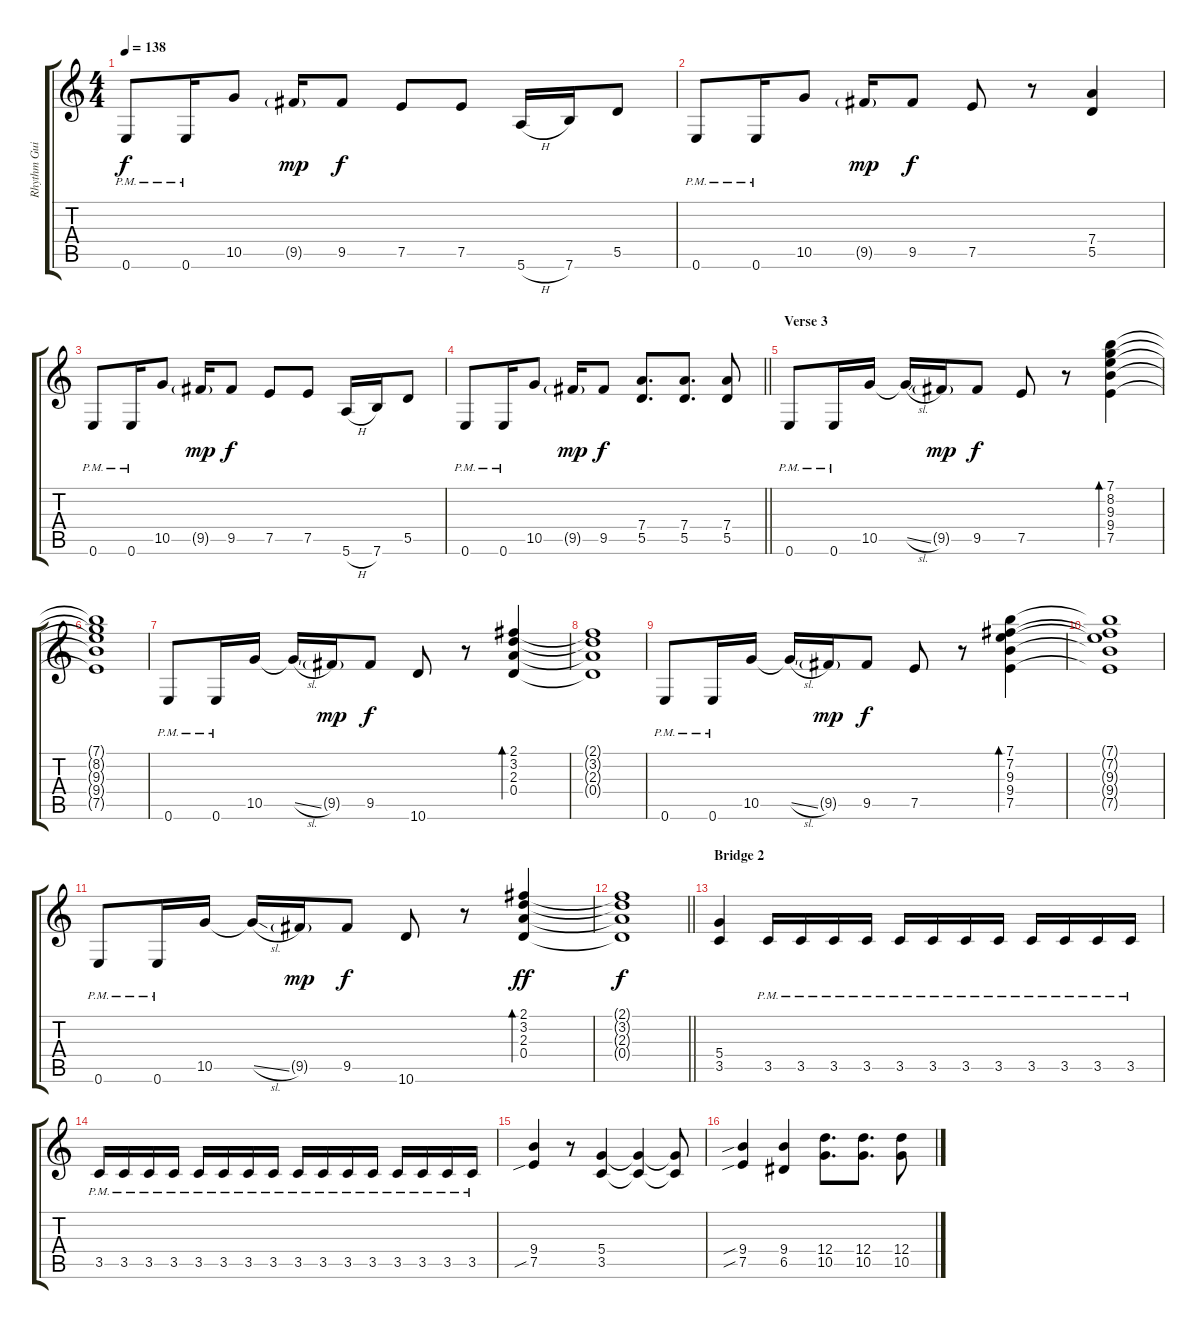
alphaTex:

\track ("Rhythm Guitar R" "Rhythm Gui") {instrument distortionguitar}
\staff {score tabs}
\tuning (E4 B3 G3 D3 A2 E2) {hide}
\ts (4 4)
\tempo 138
\clef g2
\ks c
0.6{pm}.8{dy f} 0.6{pm}.16 10.5.8 9.5{g}.16{dy mp} 9.5.8{dy f} 7.5.8 7.5.8 5.6{h}.16 7.6.16 5.5.8 |
0.6{pm}.8 0.6{pm}.16 10.5.8 9.5{g}.16{dy mp} 9.5.8{dy f} 7.5.8 r.8 (7.4 5.5).4 |
0.6{pm}.8 0.6{pm}.16 10.5.8 9.5{g}.16{dy mp} 9.5.8{dy f} 7.5.8 7.5.8 5.6{h}.16 7.6.16 5.5.8 |
\barLineRight lightlight
0.6{pm}.8 0.6{pm}.16 10.5.8 9.5{g}.16{dy mp} 9.5.8{dy f} (7.4 5.5).8{d} (7.4 5.5).8{d} (7.4 5.5).8 |
\section ("" "Verse 3")
0.6{pm}.8 0.6{pm}.16 10.5.16 10.5{sl t}.16 9.5{g}.16{dy mp} 9.5.8{dy f} 7.5.8 r.8 (7.1 8.2 9.3 9.4 7.5).4{bd 60} |
(7.1{t} 8.2{t} 9.3{t} 9.4{t} 7.5{t}).1 |
0.6{pm}.8 0.6{pm}.16 10.5.16 10.5{sl t}.16 9.5{g}.16{dy mp} 9.5.8{dy f} 10.6.8 r.8 (2.1 3.2 2.3 0.4).4{bd 60} |
(2.1{t} 3.2{t} 2.3{t} 0.4{t}).1 |
0.6{pm}.8 0.6{pm}.16 10.5.16 10.5{sl t}.16 9.5{g}.16{dy mp} 9.5.8{dy f} 7.5.8 r.8 (7.1 7.2 9.3 9.4 7.5).4{bd 60} |
(7.1{t} 7.2{t} 9.3{t} 9.4{t} 7.5{t}).1 |
0.6{pm}.8 0.6{pm}.16 10.5.16 10.5{sl t}.16 9.5{g}.16{dy mp} 9.5.8{dy f} 10.6.8 r.8 (2.1 3.2 2.3 0.4).4{bd 60 dy ff} |
\barLineRight lightlight
(2.1{t} 3.2{t} 2.3{t} 0.4{t}).1{dy f} |
\section ("" "Bridge 2")
(5.4 3.5).4 3.5{pm}.16 3.5{pm}.16 3.5{pm}.16 3.5{pm}.16 3.5{pm}.16 3.5{pm}.16 3.5{pm}.16 3.5{pm}.16 3.5{pm}.16 3.5{pm}.16 3.5{pm}.16 3.5{pm}.16 |
3.5{pm}.16 3.5{pm}.16 3.5{pm}.16 3.5{pm}.16 3.5{pm}.16 3.5{pm}.16 3.5{pm}.16 3.5{pm}.16 3.5{pm}.16 3.5{pm}.16 3.5{pm}.16 3.5{pm}.16 3.5{pm}.16 3.5{pm}.16 3.5{pm}.16 3.5{pm}.16 |
(9.4 7.5{sib}).4 r.8 (5.4 3.5).4 (5.4{t} 3.5{t}).4 (5.4{t} 3.5{t}).8 |
(9.4{sib} 7.5{sib}).4 (9.4 6.5).4 (12.4 10.5).8{d} (12.4 10.5).8{d} (12.4 10.5).8
